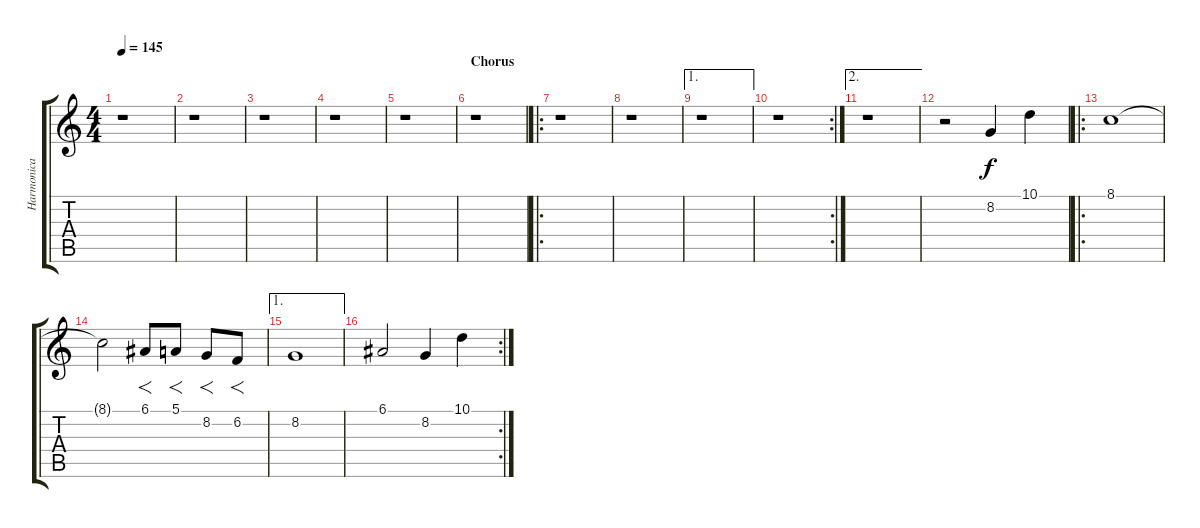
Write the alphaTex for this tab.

\track ("Harmonica" "Harmonica") {instrument harmonica}
\staff {score tabs}
\tuning (E4 B3 G3 D3 A2 E2) {hide}
\ts (4 4)
\tempo 145
\clef g2
\ks c
r.1{dy f} |
r.1 |
r.1 |
r.1 |
r.1 |
\section ("" "Chorus")
r.1 |
\ro
r.1 |
r.1 |
\ae 1
r.1 |
\rc 2
r.1 |
\ae 2
r.1 |
r.2 8.2.4 10.1.4 |
\ro
8.1.1 |
8.1{t}.2 6.1.8{f} 5.1.8{f} 8.2.8{f} 6.2.8{f} |
\ae 1
8.2.1 |
\rc 2
6.1.2 8.2.4 10.1.4
